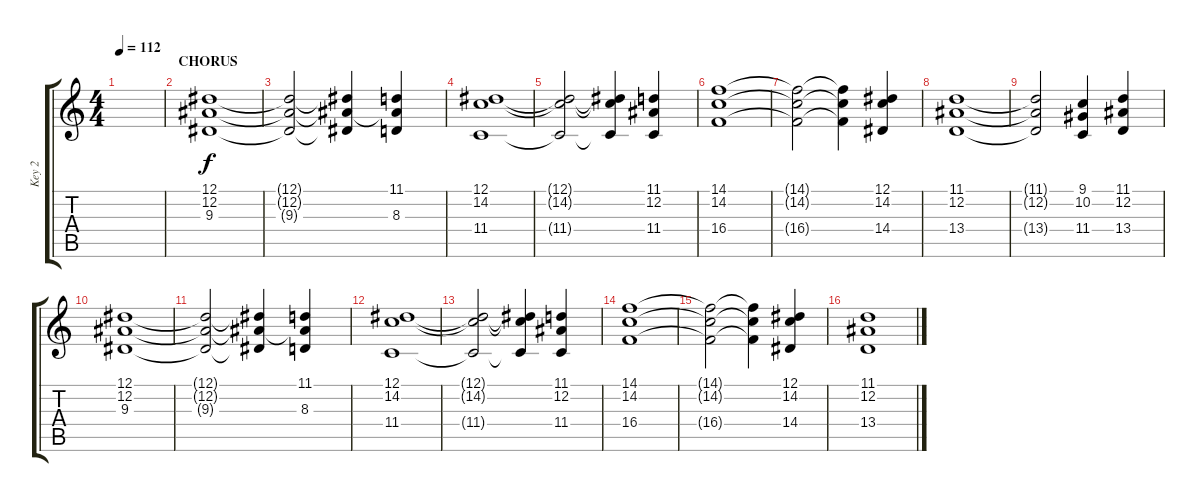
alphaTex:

\track ("Key 2" "Key 2") {instrument synthstrings1}
\staff {score tabs}
\tuning (Eb4 Bb3 Gb3 Db3 Ab2 Eb2) {hide}
\ts (4 4)
\tempo 112
\clef g2
\ks c
|
\section ("" "CHORUS")
(12.1 12.2 9.3).1{volume 4 instrument synthstrings1} |
(12.1{t} 12.2{t} 9.3{t}).2 (12.1{t} 12.2{t} 9.3{t}).4 (11.1 12.2{t} 8.3).4 |
(12.1 14.2 11.4).1 |
(12.1{t} 14.2{t} 11.4{t}).2 (12.1{t} 14.2{t} 11.4{t}).4 (11.1 12.2 11.4).4 |
(14.1 14.2 16.4).1 |
(14.1{t} 14.2{t} 16.4{t}).2 (14.1{t} 14.2{t} 16.4{t}).4 (12.1 14.2 14.4).4 |
(11.1 12.2 13.4).1 |
(11.1{t} 12.2{t} 13.4{t}).2 (9.1 10.2 11.4).4 (11.1 12.2 13.4).4 |
(12.1 12.2 9.3).1 |
(12.1{t} 12.2{t} 9.3{t}).2 (12.1{t} 12.2{t} 9.3{t}).4 (11.1 12.2{t} 8.3).4 |
(12.1 14.2 11.4).1 |
(12.1{t} 14.2{t} 11.4{t}).2 (12.1{t} 14.2{t} 11.4{t}).4 (11.1 12.2 11.4).4 |
(14.1 14.2 16.4).1 |
(14.1{t} 14.2{t} 16.4{t}).2 (14.1{t} 14.2{t} 16.4{t}).4 (12.1 14.2 14.4).4 |
(11.1 12.2 13.4).1
